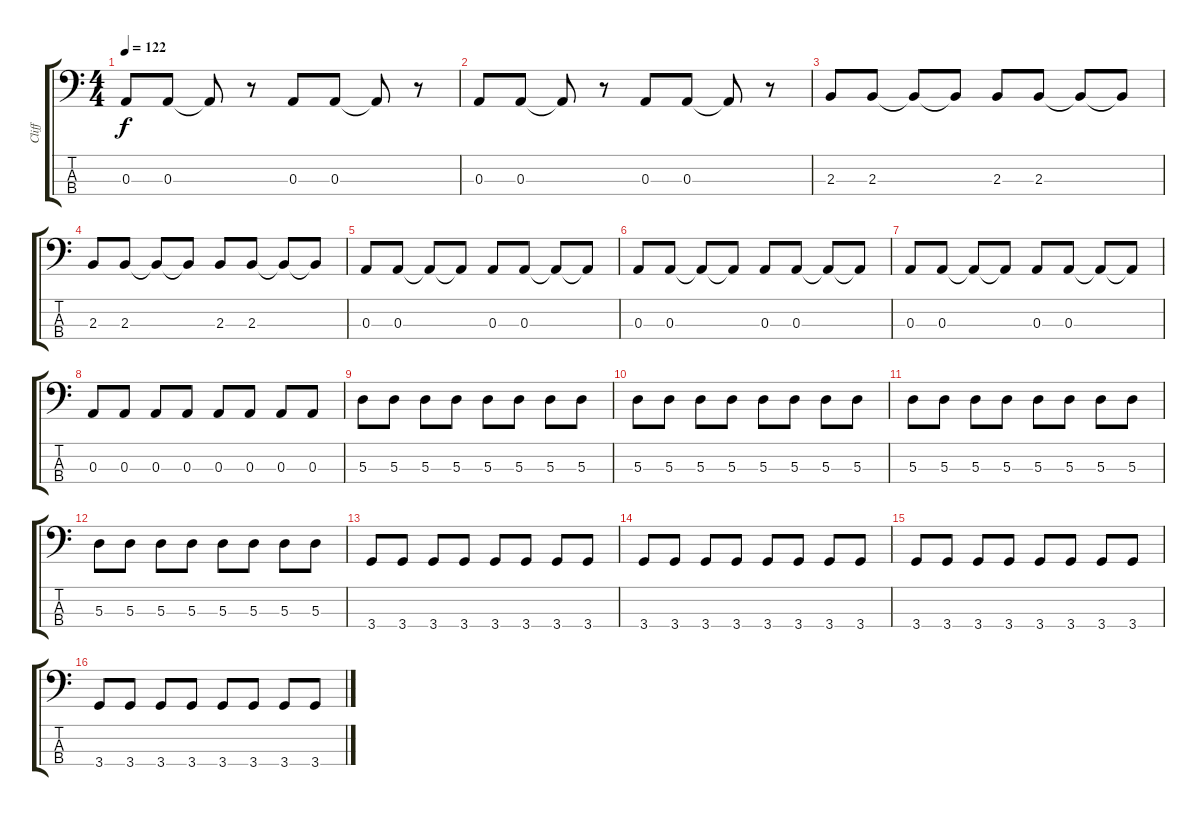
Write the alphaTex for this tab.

\track ("Cliff" "Cliff") {instrument electricbassfinger}
\staff {score tabs}
\tuning (G2 D2 A1 E1) {hide}
\ts (4 4)
\tempo 122
\clef f4
\ks c
0.3.8{dy f} 0.3.8 0.3{t}.8 r.8 0.3.8 0.3.8 0.3{t}.8 r.8 |
0.3.8 0.3.8 0.3{t}.8 r.8 0.3.8 0.3.8 0.3{t}.8 r.8 |
2.3.8 2.3.8 2.3{t}.8 2.3{t}.8 2.3.8 2.3.8 2.3{t}.8 2.3{t}.8 |
2.3.8 2.3.8 2.3{t}.8 2.3{t}.8 2.3.8 2.3.8 2.3{t}.8 2.3{t}.8 |
0.3.8 0.3.8 0.3{t}.8 0.3{t}.8 0.3.8 0.3.8 0.3{t}.8 0.3{t}.8 |
0.3.8 0.3.8 0.3{t}.8 0.3{t}.8 0.3.8 0.3.8 0.3{t}.8 0.3{t}.8 |
0.3.8 0.3.8 0.3{t}.8 0.3{t}.8 0.3.8 0.3.8 0.3{t}.8 0.3{t}.8 |
0.3.8 0.3.8 0.3.8 0.3.8 0.3.8 0.3.8 0.3.8 0.3.8 |
5.3.8 5.3.8 5.3.8 5.3.8 5.3.8 5.3.8 5.3.8 5.3.8 |
5.3.8 5.3.8 5.3.8 5.3.8 5.3.8 5.3.8 5.3.8 5.3.8 |
5.3.8 5.3.8 5.3.8 5.3.8 5.3.8 5.3.8 5.3.8 5.3.8 |
5.3.8 5.3.8 5.3.8 5.3.8 5.3.8 5.3.8 5.3.8 5.3.8 |
3.4.8 3.4.8 3.4.8 3.4.8 3.4.8 3.4.8 3.4.8 3.4.8 |
3.4.8 3.4.8 3.4.8 3.4.8 3.4.8 3.4.8 3.4.8 3.4.8 |
3.4.8 3.4.8 3.4.8 3.4.8 3.4.8 3.4.8 3.4.8 3.4.8 |
3.4.8 3.4.8 3.4.8 3.4.8 3.4.8 3.4.8 3.4.8 3.4.8
